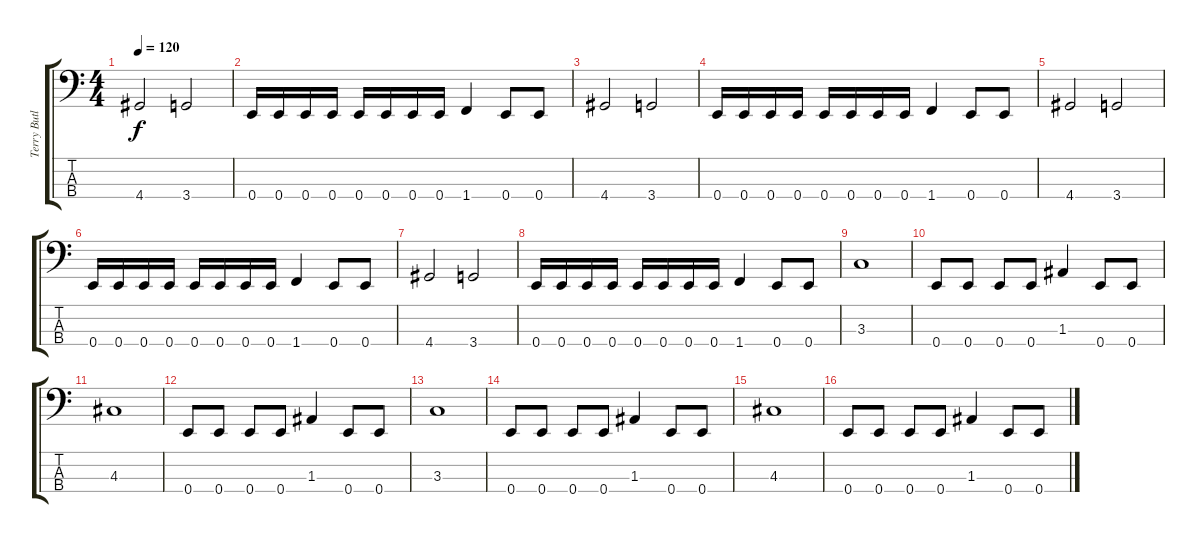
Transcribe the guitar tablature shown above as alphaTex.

\track ("Terry Butler" "Terry Butl") {instrument slapbass2}
\staff {score tabs}
\tuning (G2 D2 A1 E1) {hide}
\ts (4 4)
\tempo 120
\clef f4
\ks c
4.4.2{dy f} 3.4.2 |
0.4.16 0.4.16 0.4.16 0.4.16 0.4.16 0.4.16 0.4.16 0.4.16 1.4.4 0.4.8 0.4.8 |
4.4.2 3.4.2 |
0.4.16 0.4.16 0.4.16 0.4.16 0.4.16 0.4.16 0.4.16 0.4.16 1.4.4 0.4.8 0.4.8 |
4.4.2 3.4.2 |
0.4.16 0.4.16 0.4.16 0.4.16 0.4.16 0.4.16 0.4.16 0.4.16 1.4.4 0.4.8 0.4.8 |
4.4.2 3.4.2 |
0.4.16 0.4.16 0.4.16 0.4.16 0.4.16 0.4.16 0.4.16 0.4.16 1.4.4 0.4.8 0.4.8 |
3.3.1 |
0.4.8 0.4.8 0.4.8 0.4.8 1.3.4 0.4.8 0.4.8 |
4.3.1 |
0.4.8 0.4.8 0.4.8 0.4.8 1.3.4 0.4.8 0.4.8 |
3.3.1 |
0.4.8 0.4.8 0.4.8 0.4.8 1.3.4 0.4.8 0.4.8 |
4.3.1 |
0.4.8 0.4.8 0.4.8 0.4.8 1.3.4 0.4.8 0.4.8
